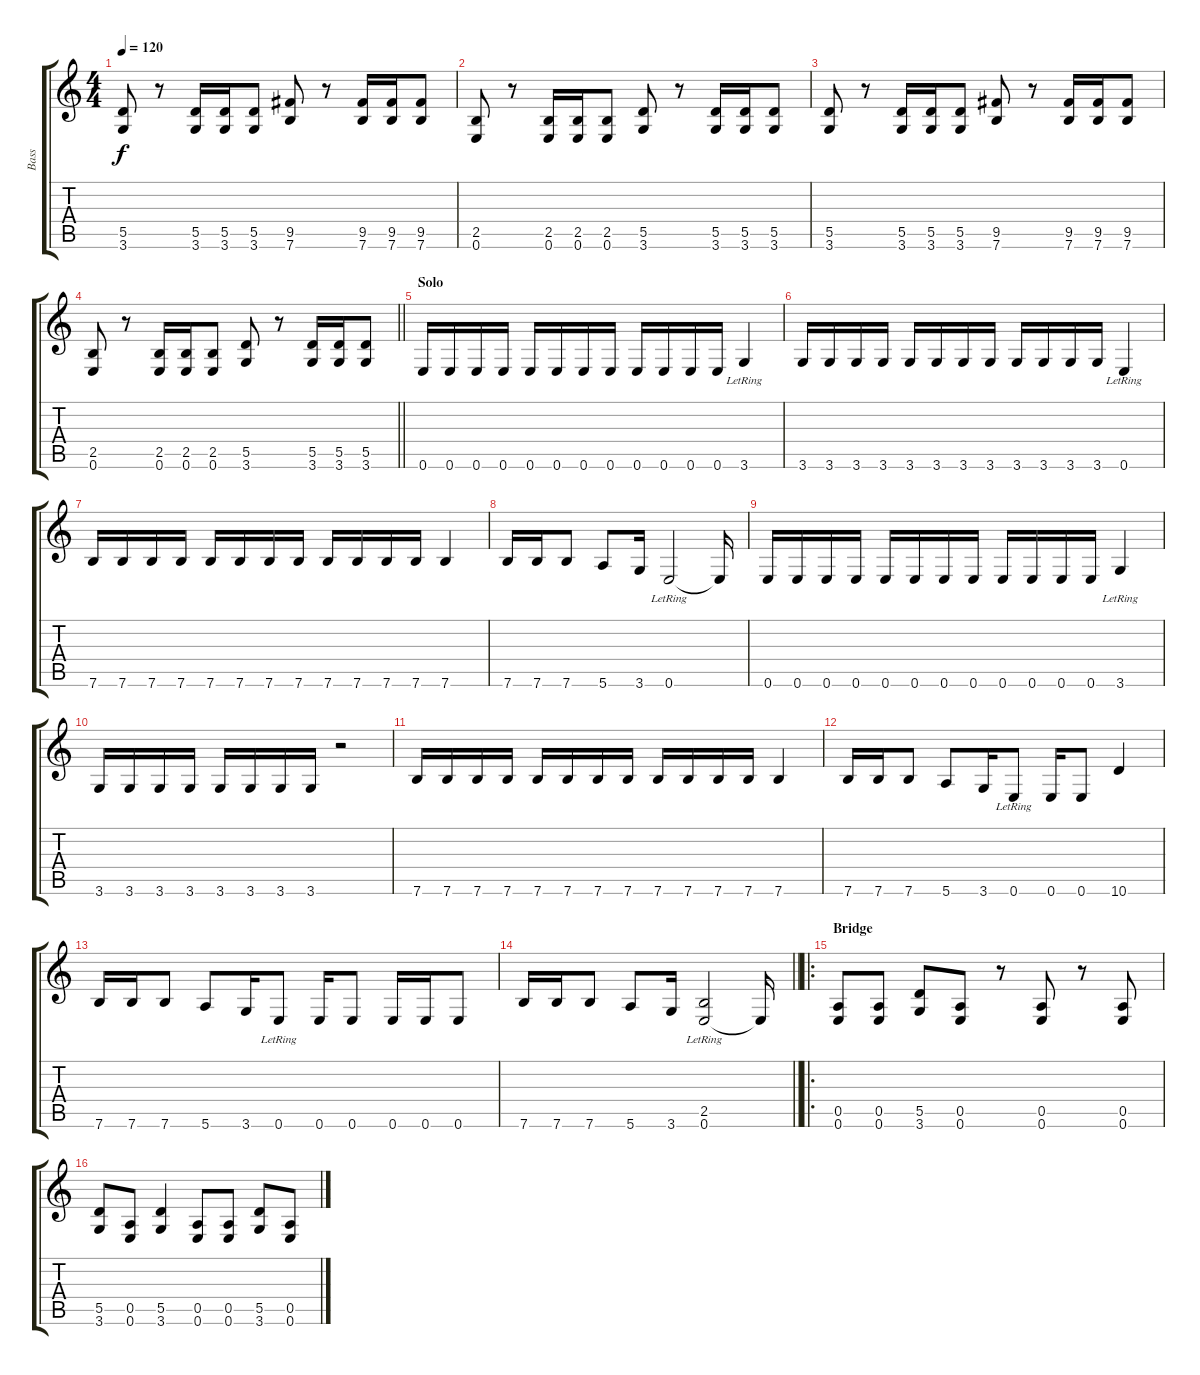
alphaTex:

\track ("Bass" "Bass") {instrument electricbassfinger}
\staff {score tabs}
\tuning (E4 B3 G3 D3 A2 E2) {hide}
\ts (4 4)
\tempo 120
\clef g2
\ks c
(5.5 3.6).8{dy f} r.8 (5.5 3.6).16 (5.5 3.6).16 (5.5 3.6).8 (9.5 7.6).8 r.8 (9.5 7.6).16 (9.5 7.6).16 (9.5 7.6).8 |
(2.5 0.6).8 r.8 (2.5 0.6).16 (2.5 0.6).16 (2.5 0.6).8 (5.5 3.6).8 r.8 (5.5 3.6).16 (5.5 3.6).16 (5.5 3.6).8 |
(5.5 3.6).8 r.8 (5.5 3.6).16 (5.5 3.6).16 (5.5 3.6).8 (9.5 7.6).8 r.8 (9.5 7.6).16 (9.5 7.6).16 (9.5 7.6).8 |
\barLineRight lightlight
(2.5 0.6).8 r.8 (2.5 0.6).16 (2.5 0.6).16 (2.5 0.6).8 (5.5 3.6).8 r.8 (5.5 3.6).16 (5.5 3.6).16 (5.5 3.6).8 |
\section ("" "Solo")
0.6.16 0.6.16 0.6.16 0.6.16 0.6.16 0.6.16 0.6.16 0.6.16 0.6.16 0.6.16 0.6.16 0.6.16 3.6{lr}.4 |
3.6.16 3.6.16 3.6.16 3.6.16 3.6.16 3.6.16 3.6.16 3.6.16 3.6.16 3.6.16 3.6.16 3.6.16 0.6{lr}.4 |
7.6.16 7.6.16 7.6.16 7.6.16 7.6.16 7.6.16 7.6.16 7.6.16 7.6.16 7.6.16 7.6.16 7.6.16 7.6.4 |
7.6.16 7.6.16 7.6.8 5.6.8 3.6.16 0.6{lr}.2 0.6{t}.16 |
0.6.16 0.6.16 0.6.16 0.6.16 0.6.16 0.6.16 0.6.16 0.6.16 0.6.16 0.6.16 0.6.16 0.6.16 3.6{lr}.4 |
3.6.16 3.6.16 3.6.16 3.6.16 3.6.16 3.6.16 3.6.16 3.6.16 r.2 |
7.6.16 7.6.16 7.6.16 7.6.16 7.6.16 7.6.16 7.6.16 7.6.16 7.6.16 7.6.16 7.6.16 7.6.16 7.6.4 |
7.6.16 7.6.16 7.6.8 5.6.8 3.6.16 0.6{lr}.8 0.6.16 0.6.8 10.6.4 |
7.6.16 7.6.16 7.6.8 5.6.8 3.6.16 0.6{lr}.8 0.6.16 0.6.8 0.6.16 0.6.16 0.6.8 |
\barLineRight lightlight
7.6.16 7.6.16 7.6.8 5.6.8 3.6.16 (2.5 0.6{lr}).2 0.6{t}.16 |
\ro
\section ("" "Bridge")
(0.5 0.6).8 (0.5 0.6).8 (5.5 3.6).8 (0.5 0.6).8 r.8 (0.5 0.6).8 r.8 (0.5 0.6).8 |
(5.5 3.6).8 (0.5 0.6).8 (5.5 3.6).4 (0.5 0.6).8 (0.5 0.6).8 (5.5 3.6).8 (0.5 0.6).8
